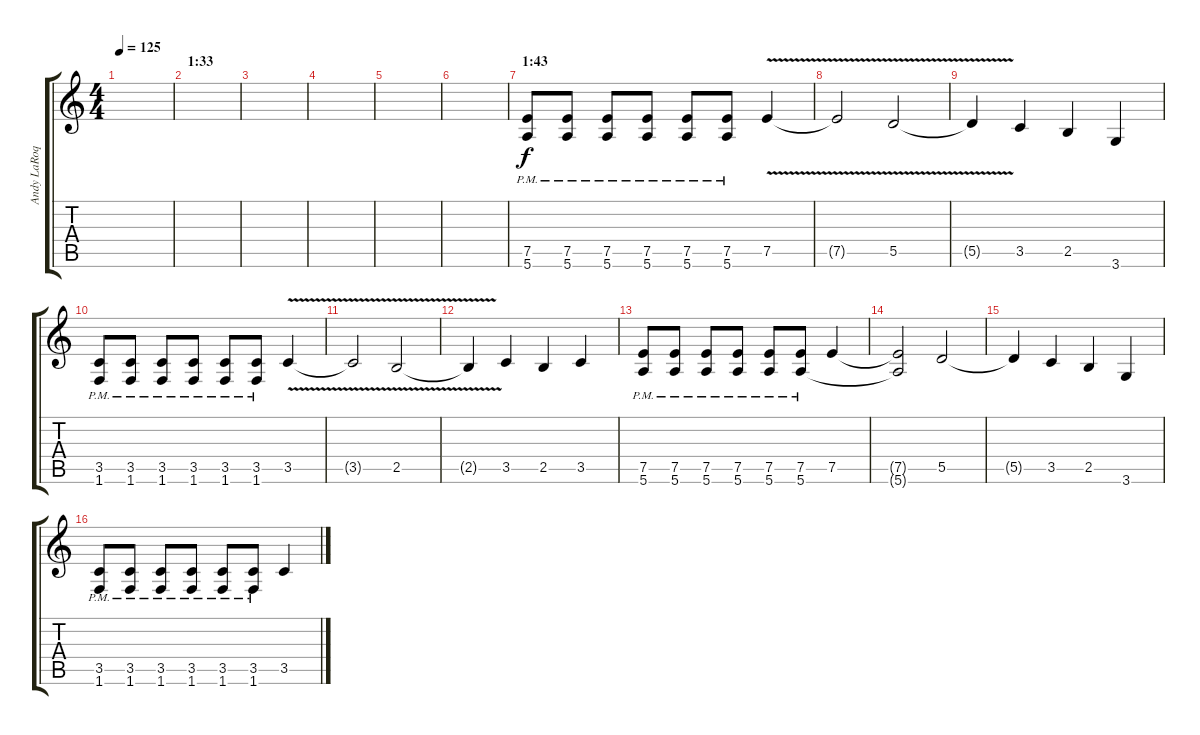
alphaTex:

\track ("Andy LaRoque (Guitar)" "Andy LaRoq") {instrument distortionguitar}
\staff {score tabs}
\tuning (E4 B3 G3 D3 A2 E2) {hide}
\ts (4 4)
\tempo 125
\clef g2
\ks c
|
\section ("" "1:33")
|
|
|
|
|
\section ("" "1:43")
(7.5{pm} 5.6{pm}).8{dy f} (7.5{pm} 5.6{pm}).8 (7.5{pm} 5.6{pm}).8 (7.5{pm} 5.6{pm}).8 (7.5{pm} 5.6{pm}).8 (7.5{pm} 5.6{pm}).8 7.5{v}.4 |
7.5{t}.2 5.5{v}.2 |
5.5{t}.4 3.5.4 2.5.4 3.6.4 |
(3.5{pm} 1.6{pm}).8 (3.5{pm} 1.6{pm}).8 (3.5{pm} 1.6{pm}).8 (3.5{pm} 1.6{pm}).8 (3.5{pm} 1.6{pm}).8 (3.5{pm} 1.6{pm}).8 3.5{v}.4 |
3.5{t}.2 2.5{v}.2 |
2.5{t}.4 3.5.4 2.5.4 3.5.4 |
(7.5{pm} 5.6{pm}).8 (7.5{pm} 5.6{pm}).8 (7.5{pm} 5.6{pm}).8 (7.5{pm} 5.6{pm}).8 (7.5{pm} 5.6).8 (7.5{pm} 5.6{pm}).8 7.5.4 |
(7.5{t} 5.6{t}).2 5.5.2 |
5.5{t}.4 3.5.4 2.5.4 3.6.4 |
(3.5{pm} 1.6{pm}).8 (3.5{pm} 1.6{pm}).8 (3.5{pm} 1.6{pm}).8 (3.5{pm} 1.6).8 (3.5{pm} 1.6{pm}).8 (3.5{pm} 1.6{pm}).8 3.5.4
